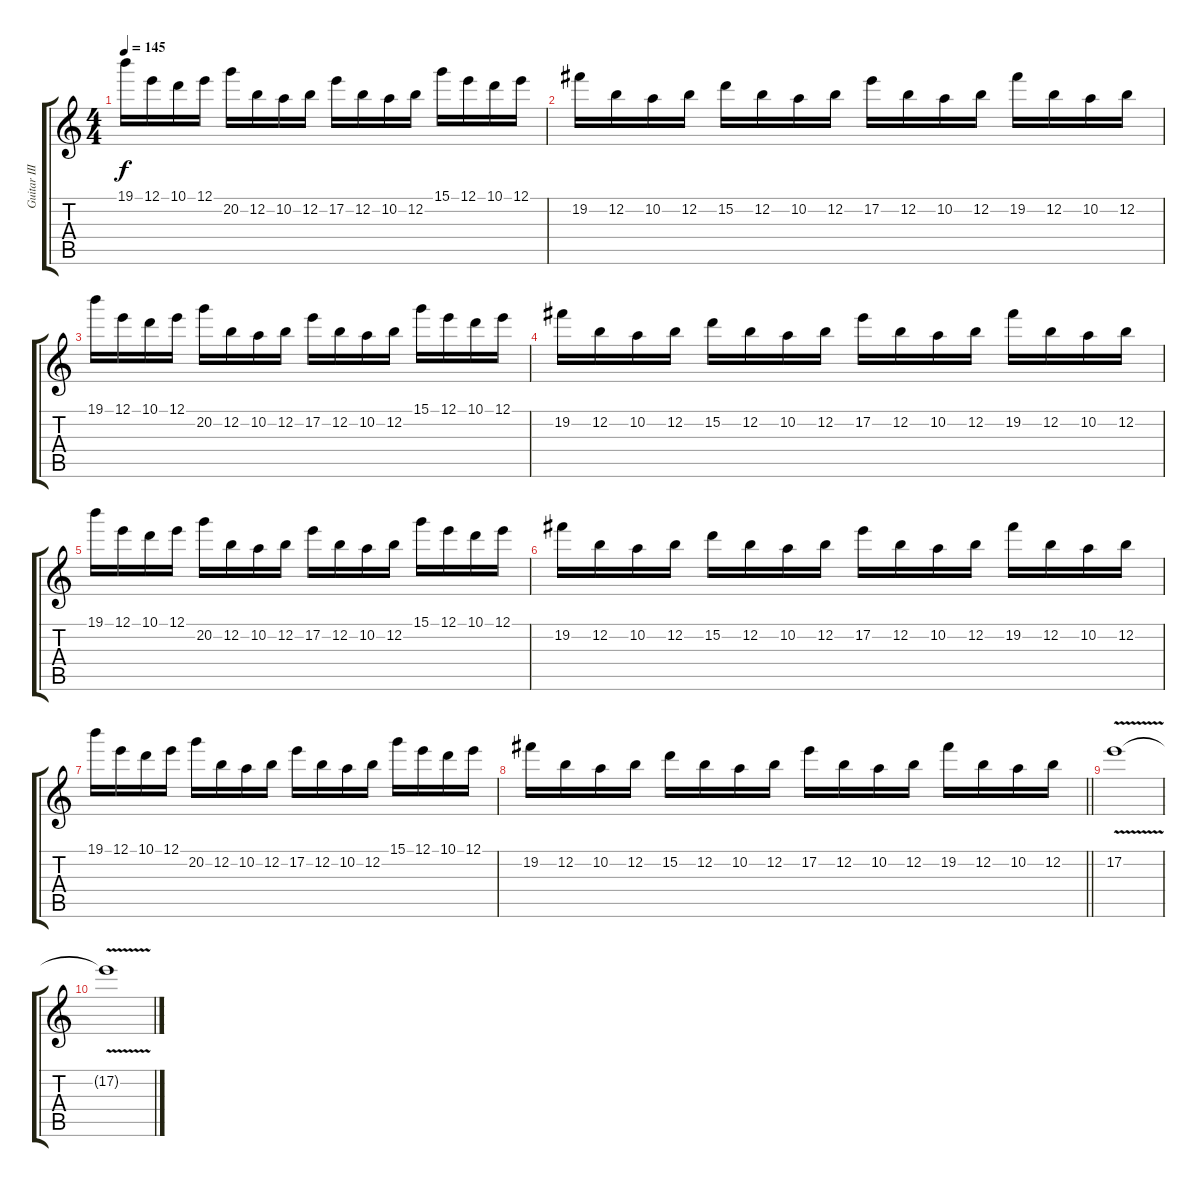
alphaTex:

\track ("Guitar III" "Guitar III") {instrument distortionguitar}
\staff {score tabs}
\tuning (E4 B3 G3 D3 A2 E2) {hide}
\ts (4 4)
\tempo 145
\clef g2
\ks c
19.1.16{dy f} 12.1.16 10.1.16 12.1.16 20.2.16 12.2.16 10.2.16 12.2.16 17.2.16 12.2.16 10.2.16 12.2.16 15.1.16 12.1.16 10.1.16 12.1.16 |
19.2.16 12.2.16 10.2.16 12.2.16 15.2.16 12.2.16 10.2.16 12.2.16 17.2.16 12.2.16 10.2.16 12.2.16 19.2.16 12.2.16 10.2.16 12.2.16 |
19.1.16 12.1.16 10.1.16 12.1.16 20.2.16 12.2.16 10.2.16 12.2.16 17.2.16 12.2.16 10.2.16 12.2.16 15.1.16 12.1.16 10.1.16 12.1.16 |
19.2.16 12.2.16 10.2.16 12.2.16 15.2.16 12.2.16 10.2.16 12.2.16 17.2.16 12.2.16 10.2.16 12.2.16 19.2.16 12.2.16 10.2.16 12.2.16 |
19.1.16 12.1.16 10.1.16 12.1.16 20.2.16 12.2.16 10.2.16 12.2.16 17.2.16 12.2.16 10.2.16 12.2.16 15.1.16 12.1.16 10.1.16 12.1.16 |
19.2.16 12.2.16 10.2.16 12.2.16 15.2.16 12.2.16 10.2.16 12.2.16 17.2.16 12.2.16 10.2.16 12.2.16 19.2.16 12.2.16 10.2.16 12.2.16 |
19.1.16 12.1.16 10.1.16 12.1.16 20.2.16 12.2.16 10.2.16 12.2.16 17.2.16 12.2.16 10.2.16 12.2.16 15.1.16 12.1.16 10.1.16 12.1.16 |
\barLineRight lightlight
19.2.16 12.2.16 10.2.16 12.2.16 15.2.16 12.2.16 10.2.16 12.2.16 17.2.16 12.2.16 10.2.16 12.2.16 19.2.16 12.2.16 10.2.16 12.2.16 |
17.2{v}.1 |
17.2{t}.1
